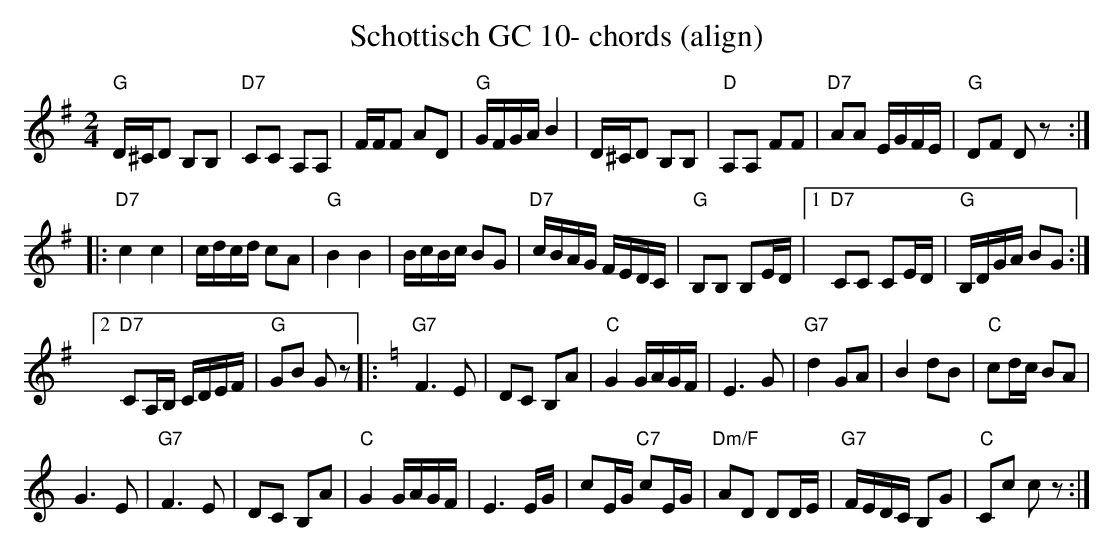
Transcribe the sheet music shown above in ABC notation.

X:1
T:Schottisch GC 10- chords (align)
M:2/4
L:1/16
K:Gmaj%%MIDI gchordon
"G"D^CD2 B,2B,2 | "D7"C2C2 A,2A,2 | FFF2 A2D2 | "G"GFGA B4 | D^CD2 B,2B,2 | "D"A,2A,2 F2F2 | "D7"A2A2 EGFE | \
"G"D2F2 D2z2 ::
"D7"c4c4 | cdcd c2A2 | "G"B4B4 | BcBc B2G2 | "D7"cBAG FEDC | "G"B,2B,2 B,2ED |1 \
"D7"C2C2 C2ED | "G"B,DGA B2G2 :|2
"D7"C2A,B, CDEF | "G"G2B2 G2z2 |: [K:Cmaj] "G7"F6E2 | D2C2 B,2A2 | "C"G4 GAGF | \
E6G2 | "G7"d4 G2A2 | B4 d2B2 | "C"c2dc B2A2 |
G6E2 | "G7"F6E2 | D2C2 B,2A2 | \
"C"G4 GAGF | E6EG | c2EG "C7"c2EG | "Dm/F"A2D2 D2DE | "G7"FEDC B,2G2 | "C"C2c2 c2z2 :|
